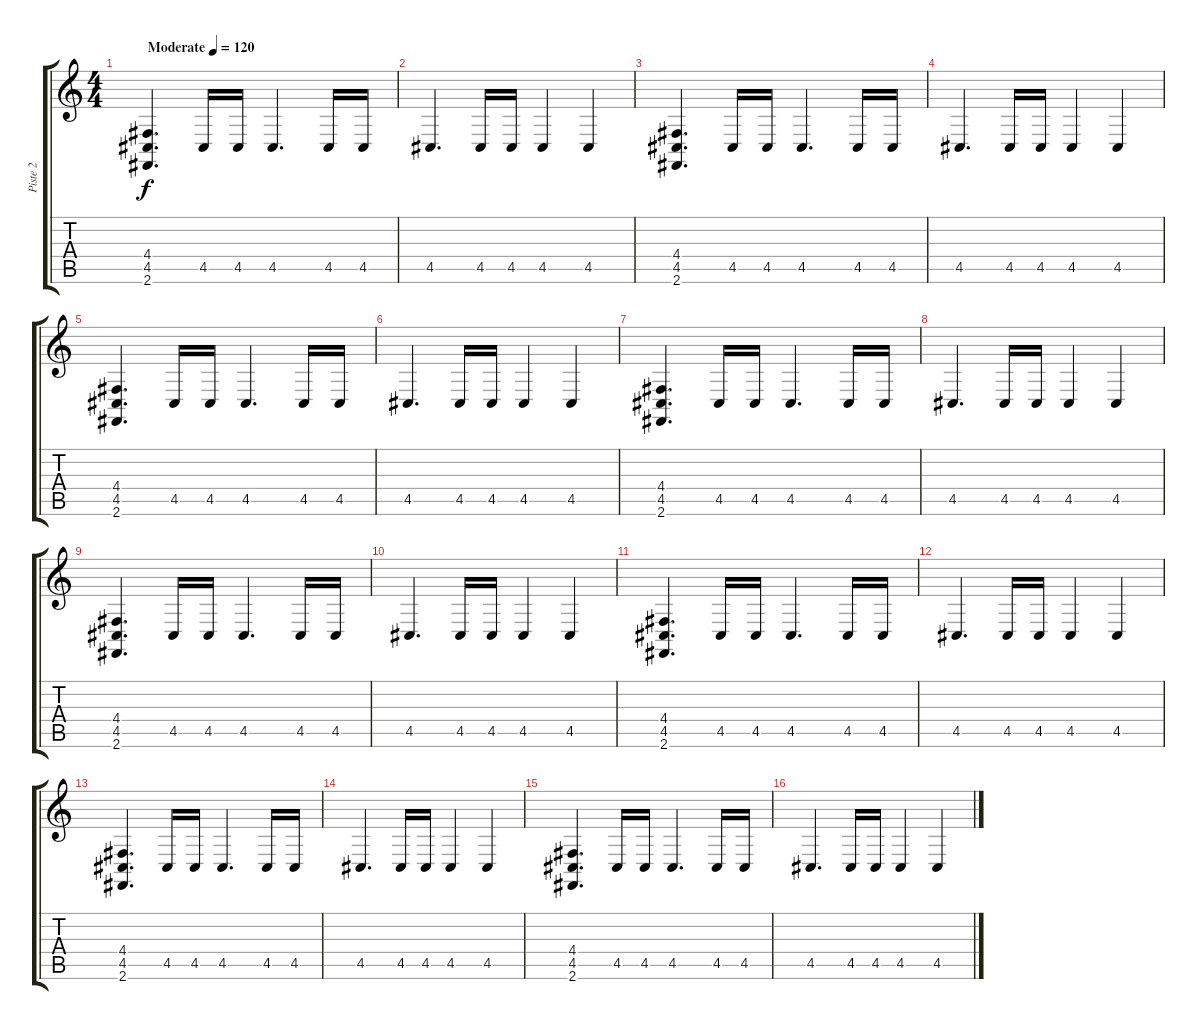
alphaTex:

\track ("Piste 2" "Piste 2") {instrument pad1newage}
\staff {score tabs}
\tuning (E4 B3 G3 D3 A2 E2) {hide}
\ts (4 4)
\tempo (120 "Moderate")
\clef g2
\ks c
(4.4 4.5 2.6).4{d dy f instrument pad1newage} 4.5.16 4.5.16 4.5.4{d} 4.5.16 4.5.16 |
4.5.4{d} 4.5.16 4.5.16 4.5.4 4.5.4 |
(4.4 4.5 2.6).4{d} 4.5.16 4.5.16 4.5.4{d} 4.5.16 4.5.16 |
4.5.4{d} 4.5.16 4.5.16 4.5.4 4.5.4 |
(4.4 4.5 2.6).4{d} 4.5.16 4.5.16 4.5.4{d} 4.5.16 4.5.16 |
4.5.4{d} 4.5.16 4.5.16 4.5.4 4.5.4 |
(4.4 4.5 2.6).4{d} 4.5.16 4.5.16 4.5.4{d} 4.5.16 4.5.16 |
4.5.4{d} 4.5.16 4.5.16 4.5.4 4.5.4 |
(4.4 4.5 2.6).4{d} 4.5.16 4.5.16 4.5.4{d} 4.5.16 4.5.16 |
4.5.4{d} 4.5.16 4.5.16 4.5.4 4.5.4 |
(4.4 4.5 2.6).4{d} 4.5.16 4.5.16 4.5.4{d} 4.5.16 4.5.16 |
4.5.4{d} 4.5.16 4.5.16 4.5.4 4.5.4 |
(4.4 4.5 2.6).4{d} 4.5.16 4.5.16 4.5.4{d} 4.5.16 4.5.16 |
4.5.4{d} 4.5.16 4.5.16 4.5.4 4.5.4 |
(4.4 4.5 2.6).4{d} 4.5.16 4.5.16 4.5.4{d} 4.5.16 4.5.16 |
4.5.4{d} 4.5.16 4.5.16 4.5.4 4.5.4
